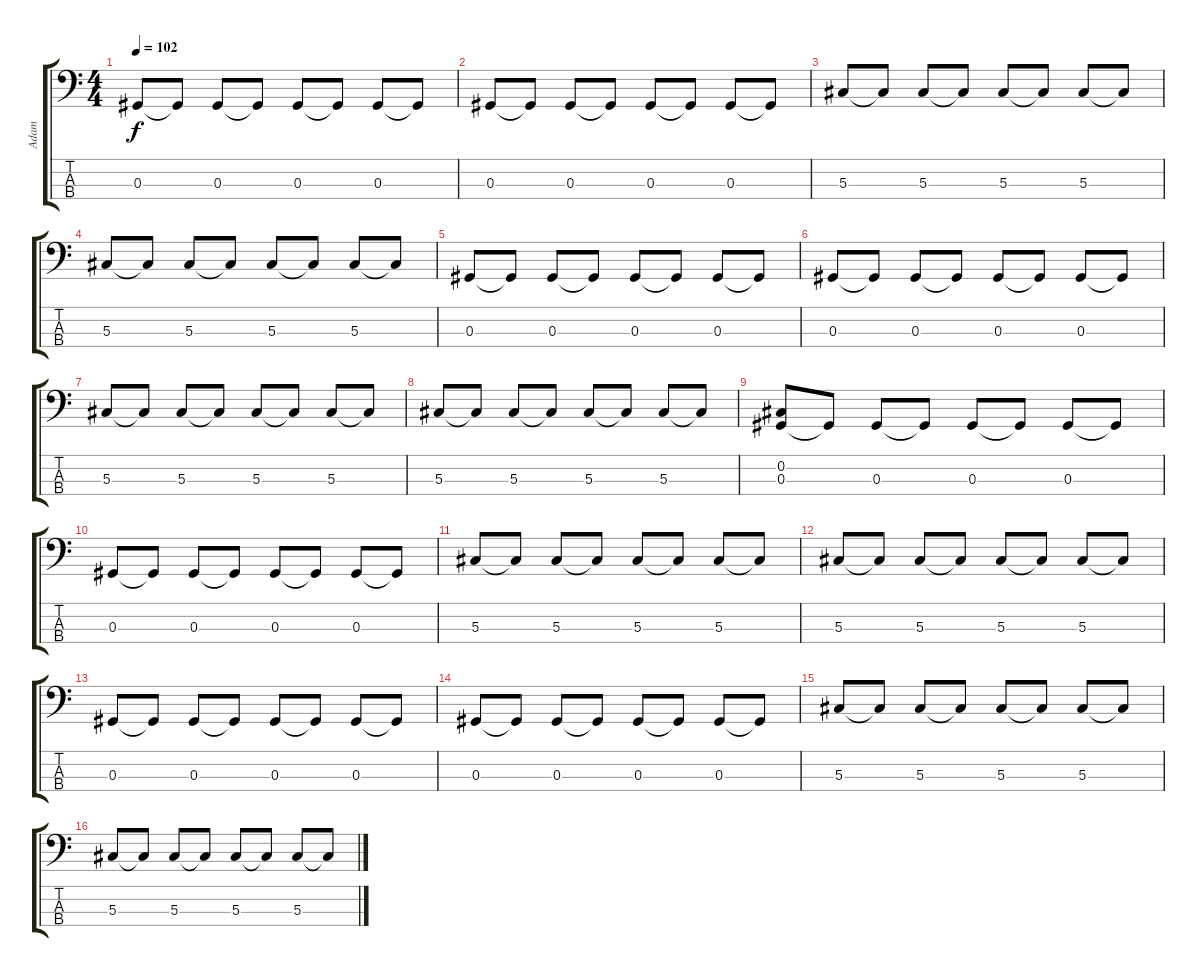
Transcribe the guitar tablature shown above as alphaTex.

\track ("Adam" "Adam") {instrument electricbassfinger}
\staff {score tabs}
\tuning (Gb2 Db2 Ab1 Db1) {hide}
\ts (4 4)
\tempo 102
\clef f4
\ks c
0.3.8{dy f} 0.3{t}.8 0.3.8 0.3{t}.8 0.3.8 0.3{t}.8 0.3.8 0.3{t}.8 |
0.3.8 0.3{t}.8 0.3.8 0.3{t}.8 0.3.8 0.3{t}.8 0.3.8 0.3{t}.8 |
5.3.8 5.3{t}.8 5.3.8 5.3{t}.8 5.3.8 5.3{t}.8 5.3.8 5.3{t}.8 |
5.3.8 5.3{t}.8 5.3.8 5.3{t}.8 5.3.8 5.3{t}.8 5.3.8 5.3{t}.8 |
0.3.8 0.3{t}.8 0.3.8 0.3{t}.8 0.3.8 0.3{t}.8 0.3.8 0.3{t}.8 |
0.3.8 0.3{t}.8 0.3.8 0.3{t}.8 0.3.8 0.3{t}.8 0.3.8 0.3{t}.8 |
5.3.8 5.3{t}.8 5.3.8 5.3{t}.8 5.3.8 5.3{t}.8 5.3.8 5.3{t}.8 |
5.3.8 5.3{t}.8 5.3.8 5.3{t}.8 5.3.8 5.3{t}.8 5.3.8 5.3{t}.8 |
(0.2 0.3).8 0.3{t}.8 0.3.8 0.3{t}.8 0.3.8 0.3{t}.8 0.3.8 0.3{t}.8 |
0.3.8 0.3{t}.8 0.3.8 0.3{t}.8 0.3.8 0.3{t}.8 0.3.8 0.3{t}.8 |
5.3.8 5.3{t}.8 5.3.8 5.3{t}.8 5.3.8 5.3{t}.8 5.3.8 5.3{t}.8 |
5.3.8 5.3{t}.8 5.3.8 5.3{t}.8 5.3.8 5.3{t}.8 5.3.8 5.3{t}.8 |
0.3.8 0.3{t}.8 0.3.8 0.3{t}.8 0.3.8 0.3{t}.8 0.3.8 0.3{t}.8 |
0.3.8 0.3{t}.8 0.3.8 0.3{t}.8 0.3.8 0.3{t}.8 0.3.8 0.3{t}.8 |
5.3.8 5.3{t}.8 5.3.8 5.3{t}.8 5.3.8 5.3{t}.8 5.3.8 5.3{t}.8 |
5.3.8 5.3{t}.8 5.3.8 5.3{t}.8 5.3.8 5.3{t}.8 5.3.8 5.3{t}.8
